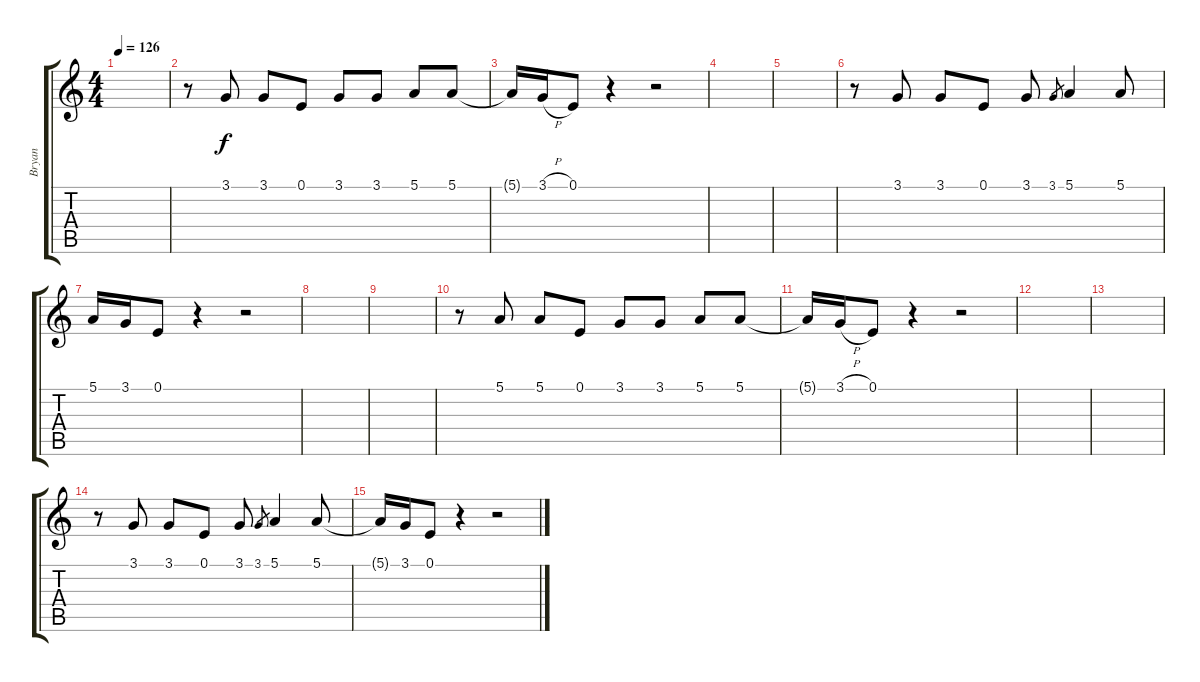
\track ("Bryan" "Bryan") {instrument cello}
\staff {score tabs}
\tuning (E4 B3 G3 D3 A2 E2) {hide}
\ts (4 4)
\tempo 126
\clef g2
\ks c
|
r.8 3.1.8 3.1.8 0.1.8 3.1.8 3.1.8 5.1.8 5.1.8 |
5.1{t}.16 3.1{h}.16 0.1.8 r.4 r.2 |
|
|
r.8 3.1.8 3.1.8 0.1.8 3.1.8 3.1.8{gr} 5.1.4 5.1.8 |
5.1.16 3.1.16 0.1.8 r.4 r.2 |
|
|
r.8 5.1.8 5.1.8 0.1.8 3.1.8 3.1.8 5.1.8 5.1.8 |
5.1{t}.16 3.1{h}.16 0.1.8 r.4 r.2 |
|
|
r.8 3.1.8 3.1.8 0.1.8 3.1.8 3.1.8{gr} 5.1.4 5.1.8 |
5.1{t}.16 3.1.16 0.1.8 r.4 r.2
